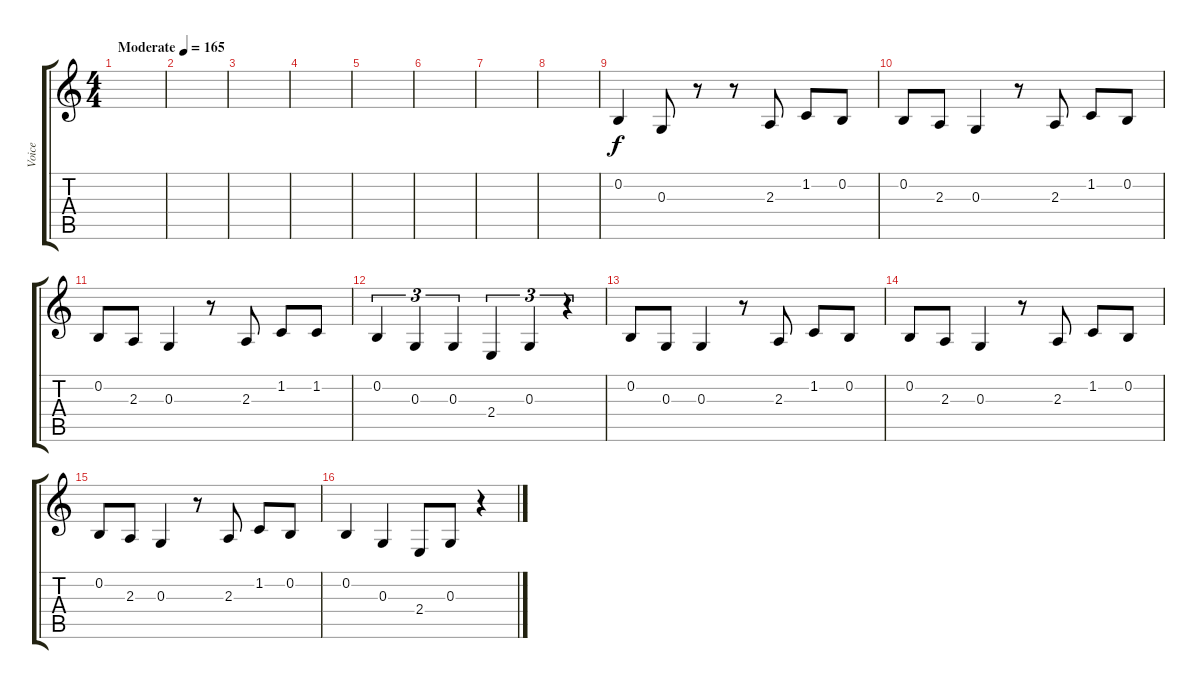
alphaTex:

\track ("Voice" "Voice") {instrument altosax}
\staff {score tabs}
\tuning (E4 B3 G3 D3 A2 E2) {hide}
\ts (4 4)
\tempo (165 "Moderate")
\clef g2
\ks c
|
|
|
|
|
|
|
|
0.2.4 0.3.8 r.8 r.8 2.3.8 1.2.8 0.2.8 |
0.2.8 2.3.8 0.3.4 r.8 2.3.8 1.2.8 0.2.8 |
0.2.8 2.3.8 0.3.4 r.8 2.3.8 1.2.8 1.2.8 |
0.2.4{tu (3 2)} 0.3.4{tu (3 2)} 0.3.4{tu (3 2)} 2.4.4{tu (3 2)} 0.3.4{tu (3 2)} r.4{tu (3 2)} |
0.2.8 0.3.8 0.3.4 r.8 2.3.8 1.2.8 0.2.8 |
0.2.8 2.3.8 0.3.4 r.8 2.3.8 1.2.8 0.2.8 |
0.2.8 2.3.8 0.3.4 r.8 2.3.8 1.2.8 0.2.8 |
0.2.4 0.3.4 2.4.8 0.3.8 r.4
